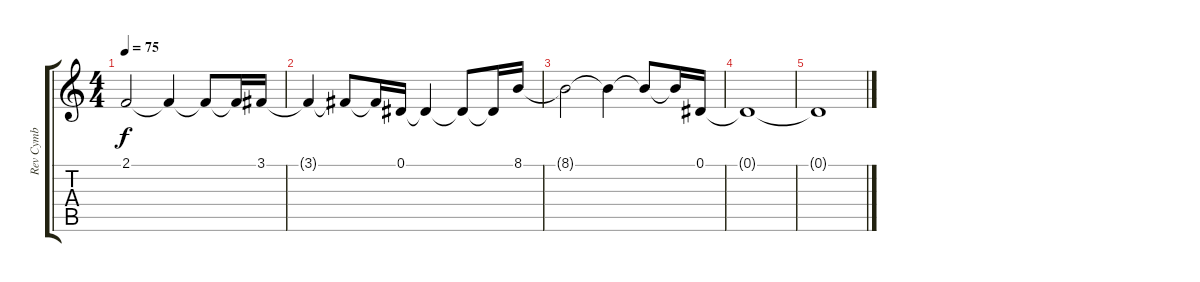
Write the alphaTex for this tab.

\track ("Rev Cymb" "Rev Cymb") {instrument reversecymbal}
\staff {score tabs}
\tuning (Eb4 Bb3 Gb3 Db3 Ab2 Eb2) {hide}
\ts (4 4)
\tempo 75
\clef g2
\ks c
2.1{t}.2{dy f} 2.1{t}.4 2.1{t}.8 2.1{t}.16 3.1.16 |
3.1{t}.4 3.1{t}.8 3.1{t}.16 0.1.16 0.1{t}.4 0.1{t}.8 0.1{t}.16 8.1.16 |
8.1{t}.2 8.1{t}.4 8.1{t}.8 8.1{t}.16 0.1.16 |
0.1{t}.1 |
0.1{t}.1
